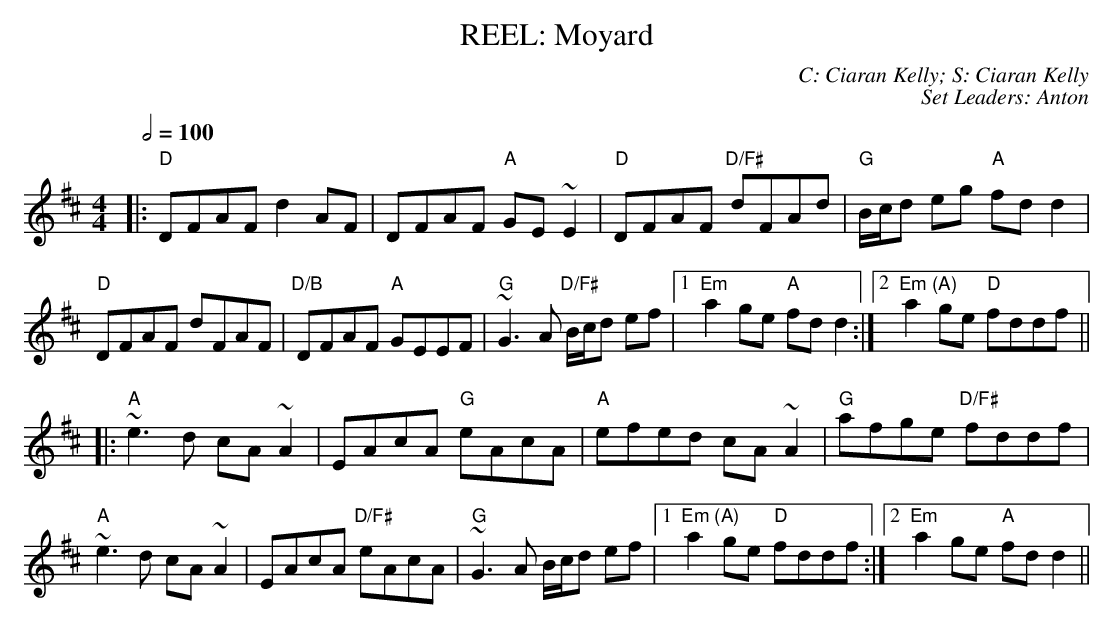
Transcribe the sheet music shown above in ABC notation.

X:1
T: REEL: Moyard
C: C: Ciaran Kelly; S: Ciaran Kelly
C: Set Leaders: Anton
M: 4/4
L: 1/8
Q: 1/2=100
K: Dmaj
|:"D"DFAF d2 AF|DFAF "A"GE~E2|"D"DFAF "D/F#"dFAd|"G"B/c/d eg "A"fd d2|
"D"DFAF dFAF|"D/B"DFAF "A"GEEF|"G"~G3A "D/F#"B/c/d ef|1 "Em"a2 ge "A"fd d2:|2 "Em (A)"a2 ge "D"fddf||
|:"A"~e3d cA~A2|EAcA "G"eAcA|"A"efed cA~A2|"G"afge "D/F#"fddf|
"A"~e3d cA~A2|EAcA "D/F#"eAcA|"G"~G3A B/c/d ef|1 "Em (A)"a2 ge "D"fddf:|2 "Em"a2 ge "A"fd d2||
